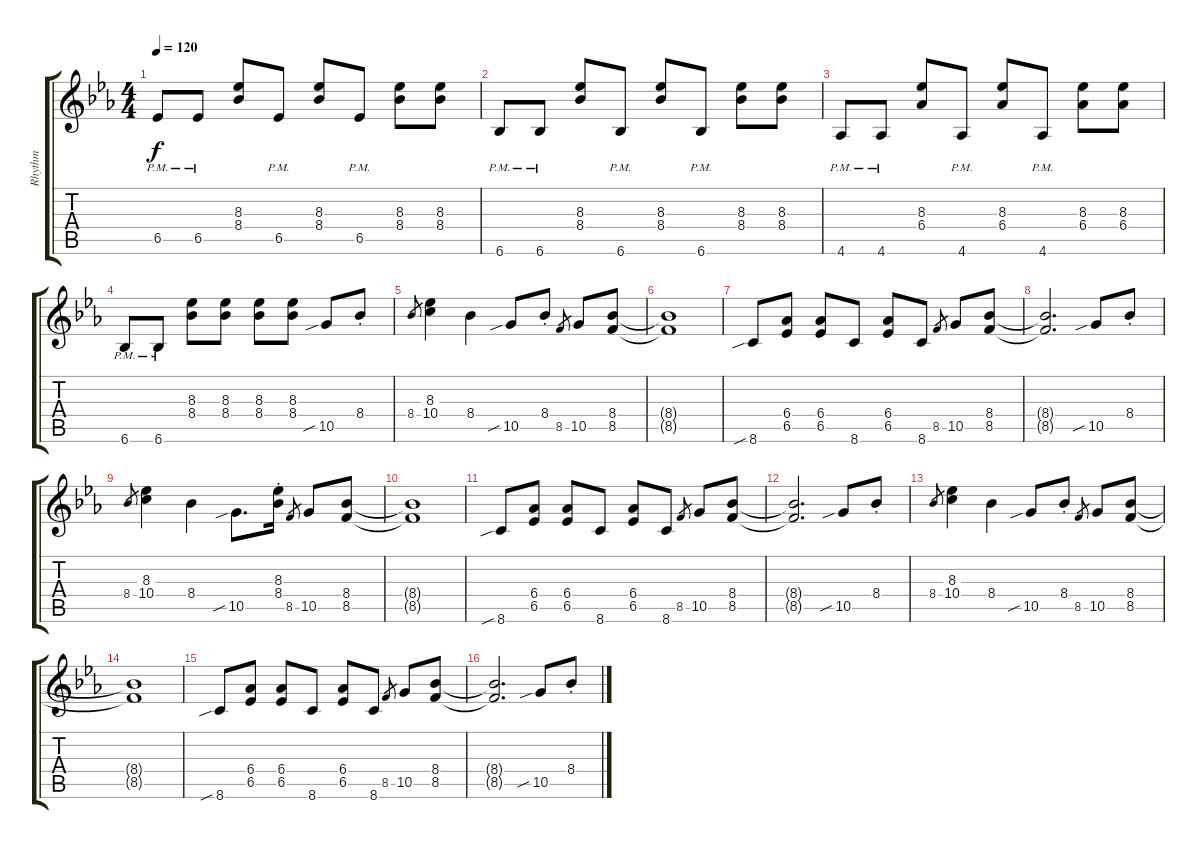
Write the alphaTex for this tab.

\track ("Rhythm" "Rhythm") {instrument electricguitarclean}
\staff {score tabs}
\tuning (E4 B3 G3 D3 A2 E2) {hide}
\ts (4 4)
\tempo 120
\clef g2
\ks eb
6.5{pm}.8{dy f} 6.5{pm}.8 (8.3 8.4).8 6.5{pm}.8 (8.3 8.4).8 6.5{pm}.8 (8.3 8.4).8 (8.3 8.4).8 |
6.6{pm}.8 6.6{pm}.8 (8.3 8.4).8 6.6{pm}.8 (8.3 8.4).8 6.6{pm}.8 (8.3 8.4).8 (8.3 8.4).8 |
4.6{pm}.8 4.6{pm}.8 (8.3 6.4).8 4.6{pm}.8 (8.3 6.4).8 4.6{pm}.8 (8.3 6.4).8 (8.3 6.4).8 |
6.6{pm}.8 6.6{pm}.8 (8.3 8.4).8 (8.3 8.4).8 (8.3 8.4).8 (8.3 8.4).8 10.5{sib}.8 8.4{st}.8 |
8.4.8{gr} (8.3 10.4).4 8.4.4 10.5{sib}.8 8.4{st}.8 8.5.8{gr} 10.5.8 (8.4 8.5).8 |
(8.4{t} 8.5{t}).1 |
8.6{sib}.8 (6.4 6.5).8 (6.4 6.5).8 8.6.8 (6.4 6.5).8 8.6.8 8.5.8{gr} 10.5.8 (8.4 8.5).8 |
(8.4{t} 8.5{t}).2{d} 10.5{sib}.8 8.4{st}.8 |
8.4.8{gr} (8.3 10.4).4 8.4.4 10.5{sib}.8{d} (8.3 8.4{st}).16 8.5.8{gr} 10.5.8 (8.4 8.5).8 |
(8.4{t} 8.5{t}).1 |
8.6{sib}.8 (6.4 6.5).8 (6.4 6.5).8 8.6.8 (6.4 6.5).8 8.6.8 8.5.8{gr} 10.5.8 (8.4 8.5).8 |
(8.4{t} 8.5{t}).2{d} 10.5{sib}.8 8.4{st}.8 |
8.4.8{gr} (8.3 10.4).4 8.4.4 10.5{sib}.8 8.4{st}.8 8.5.8{gr} 10.5.8 (8.4 8.5).8 |
(8.4{t} 8.5{t}).1 |
8.6{sib}.8 (6.4 6.5).8 (6.4 6.5).8 8.6.8 (6.4 6.5).8 8.6.8 8.5.8{gr} 10.5.8 (8.4 8.5).8 |
(8.4{t} 8.5{t}).2{d} 10.5{sib}.8 8.4{st}.8
